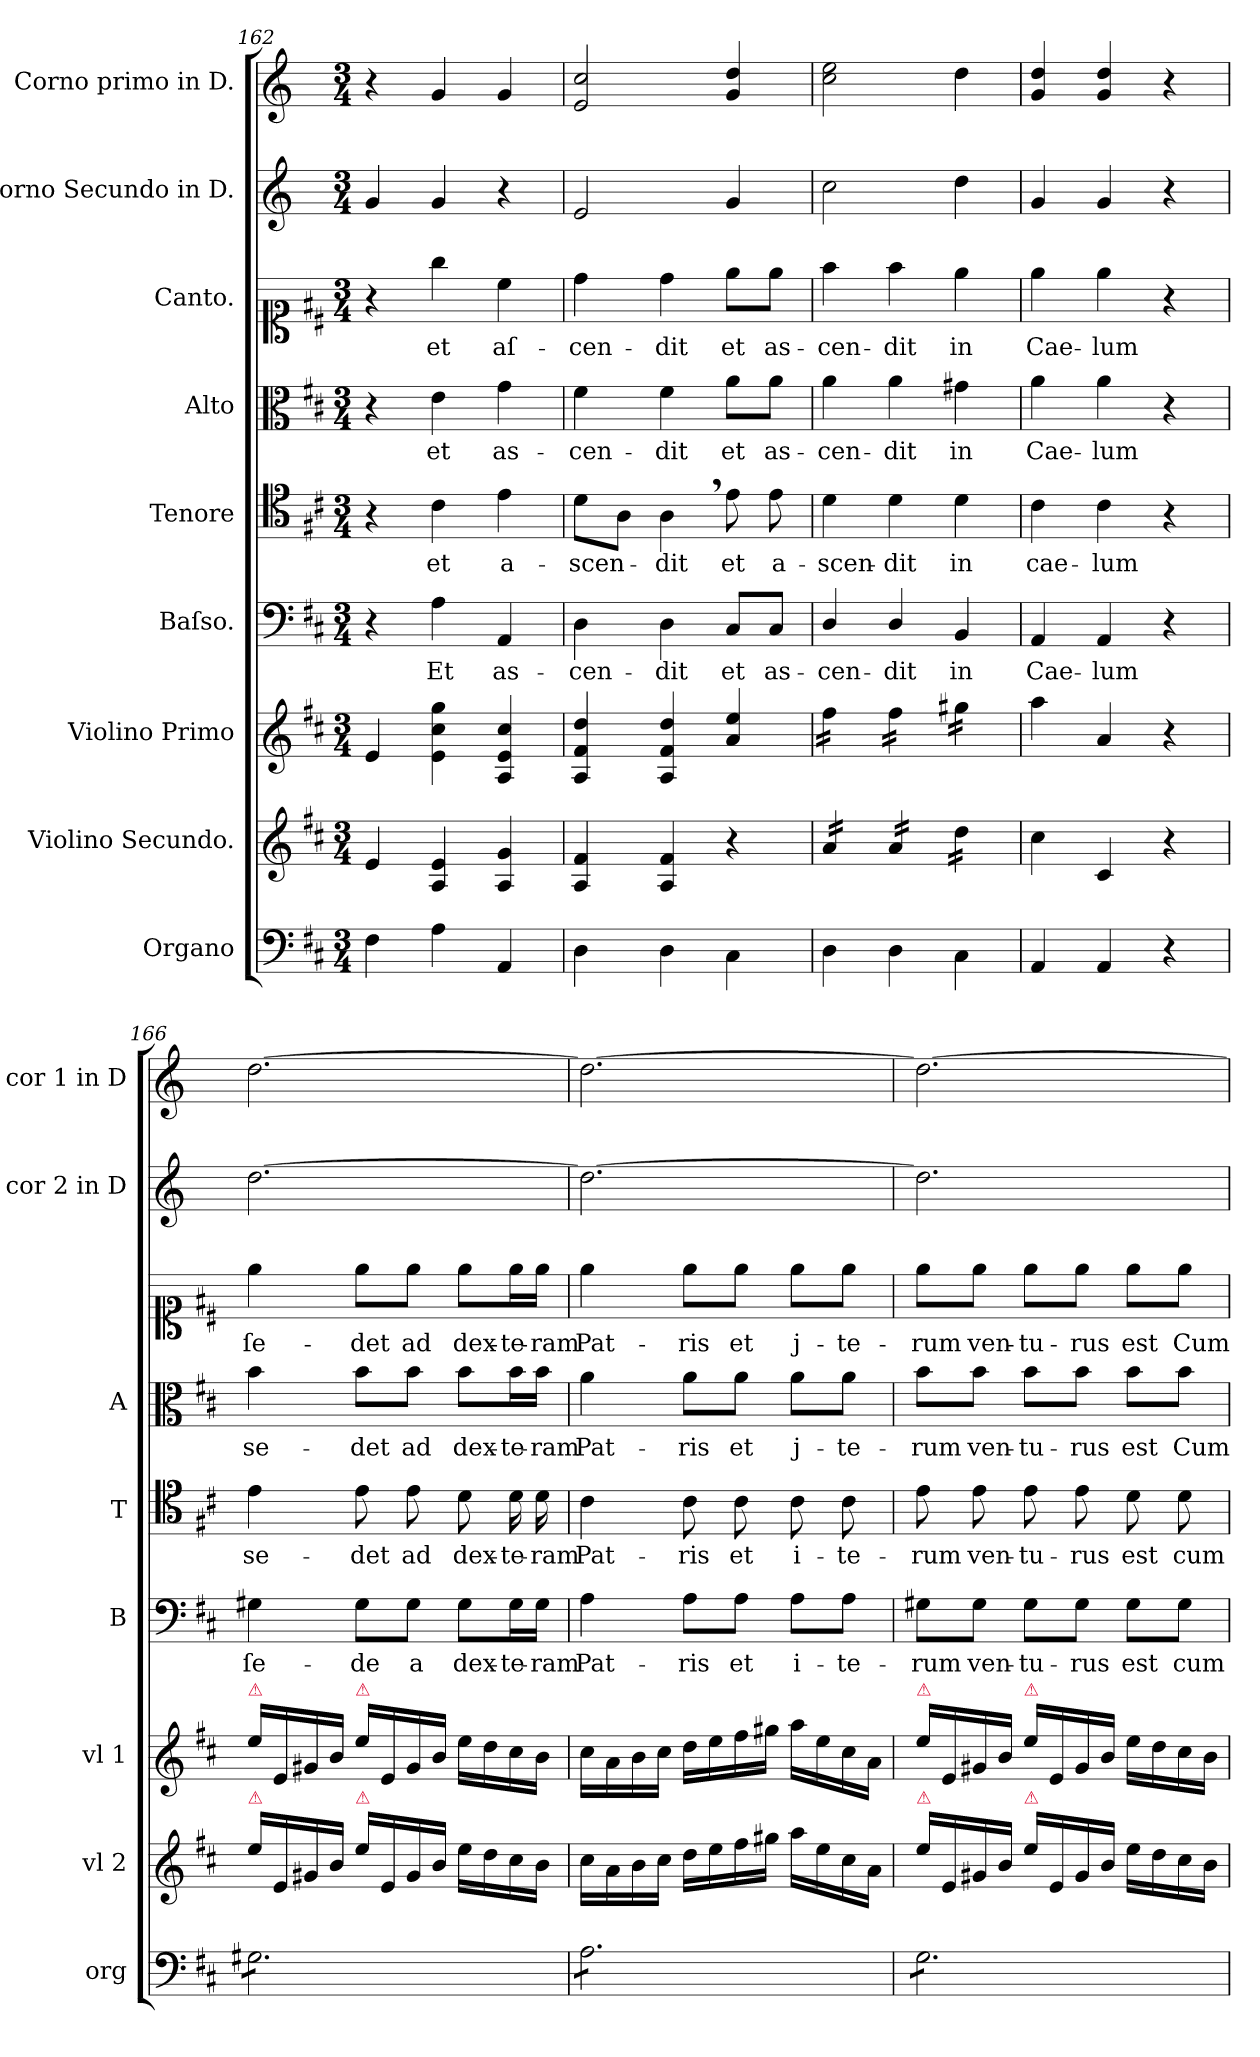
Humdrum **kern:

**kern	**kern	**kern	**kern	**text	**kern	**text	**kern	**text	**kern	**text	**kern	**kern
*part9	*part8	*part7	*part6	*part6	*part5	*part5	*part4	*part4	*part3	*part3	*part2	*part1
*staff9	*staff8	*staff7	*staff6	*staff6	*staff5	*staff5	*staff4	*staff4	*staff3	*staff3	*staff2	*staff1
*I"Organo	*I"Violino Secundo.	*I"Violino Primo	*I"Baſso.	*	*I"Tenore	*	*I"Alto	*	*I"Canto.	*	*I"Corno Secundo in D.	*I"Corno primo in D.
*I'org	*I'vl 2	*I'vl 1	*I'B	*	*I'T	*	*I'A	*	*	*	*I'cor 2 in D	*I'cor 1 in D
*clefF4	*clefG2	*clefG2	*clefF4	*	*clefC4	*	*clefC3	*	*clefC1	*	*clefG2	*clefG2
*	*	*	*	*	*	*	*	*	*	*	*ITrd6c10	*ITrd6c10
*k[f#c#]	*k[f#c#]	*k[f#c#]	*k[f#c#]	*	*k[f#c#]	*	*k[f#c#]	*	*k[f#c#]	*	*k[f#c#]	*k[f#c#]
*M3/4	*M3/4	*M3/4	*M3/4	*	*M3/4	*	*M3/4	*	*M3/4	*	*M3/4	*M3/4
=162	=162	=162	=162	=162	=162	=162	=162	=162	=162	=162	=162	=162
4F#\	4e/	4e/	4r	.	4r	.	4r	.	4r	.	4A/	4r
4A\	4A/ 4e/	4e\ 4cc#\ 4gg\	4A\	Et	4c#\	-et	4e\	et	4gg\	et	4A/	4A/
4AA/	4A/ 4g/	4A/ 4e/ 4cc#/	4AA/	as-	4e\	a-	4g\	as-	4cc#\	aſ-	4r	4A/
=163	=163	=163	=163	=163	=163	=163	=163	=163	=163	=163	=163	=163
4D\	4A/ 4f#/	4A/ 4f#/ 4dd/	4D\	-cen-	8d\L	-scen-	4f#\	-cen-	4dd\	-cen-	2F#/	2F#/ 2d/
.	.	.	.	.	8A\J	.	.	.	.	.	.	.
4D\	4A/ 4f#/	4A/ 4f#/ 4dd/	4D\	-dit	4A,\	-dit	4f#\	-dit	4dd\	-dit	.	.
!	!	!	!	!	!	!	!	!LO:LY:i	!	!	!	!
4C#\	4r	4a/ 4ee/	8C#/L	et	8e\	et	8a\L	et	8ee\L	et	4A/	4A/ 4e/
!	!	!	!	!	!	!	!	!LO:LY:i	!	!	!	!
.	.	.	8C#/J	as-	8e\	a-	8a\J	as-	8ee\J	as-	.	.
=164	=164	=164	=164	=164	=164	=164	=164	=164	=164	=164	=164	=164
!	!	!	!	!	!	!	!	!LO:LY:i	!	!	!	!
*	*tremolo	*	*	*	*	*	*	*	*	*	*	*
*	*	*tremolo	*	*	*	*	*	*	*	*	*	*
4D\	16a/LL	16ff#\LL	4D/	-cen-	4d\	-scen-	4a\	-cen-	4ff#\	-cen-	2d\	2d\ 2f#\
.	16a/	16ff#\	.	.	.	.	.	.	.	.	.	.
.	16a/	16ff#\	.	.	.	.	.	.	.	.	.	.
.	16a/JJ	16ff#\JJ	.	.	.	.	.	.	.	.	.	.
!	!	!	!	!	!	!	!	!LO:LY:i	!	!	!	!
4D\	16a/LL	16ff#\LL	4D/	-dit	4d\	-dit	4a\	-dit	4ff#\	-dit	.	.
.	16a/	16ff#\	.	.	.	.	.	.	.	.	.	.
.	16a/	16ff#\	.	.	.	.	.	.	.	.	.	.
.	16a/JJ	16ff#\JJ	.	.	.	.	.	.	.	.	.	.
4C#\	16dd\LL	16gg#X\LL	4BB/	in	4d\	in	4g#X\	in	4ee\	in	4e\	4e\
.	16dd\	16gg#X\	.	.	.	.	.	.	.	.	.	.
.	16dd\	16gg#X\	.	.	.	.	.	.	.	.	.	.
.	16dd\JJ	16gg#X\JJ	.	.	.	.	.	.	.	.	.	.
*	*	*Xtremolo	*	*	*	*	*	*	*	*	*	*
*	*Xtremolo	*	*	*	*	*	*	*	*	*	*	*
=165	=165	=165	=165	=165	=165	=165	=165	=165	=165	=165	=165	=165
4AA/	4cc#\	4aa\	4AA/	Cae-	4c#\	cae-	4a\	Cae-	4ee\	Cae-	4A/	4A/ 4e/
4AA/	4c#/	4a/	4AA/	-lum	4c#\	-lum	4a\	-lum	4ee\	-lum	4A/	4A/ 4e/
4r	4r	4r	4r	.	4r	.	4r	.	4r	.	4r	4r
=166	=166	=166	=166	=166	=166	=166	=166	=166	=166	=166	=166	=166
!	!	!LO:TX:a:color=crimson:t=⚠	!	!	!	!	!	!	!	!	!	!
!	!LO:TX:a:color=crimson:t=⚠	!	!	!	!	!	!	!	!	!	!	!
*tremolo	*	*	*	*	*	*	*	*	*	*	*	*
8G#X\L	16ee\LL	16ee\LL	4G#X\	ſe-	4e\	se-	4b\	se-	4ee\	ſe-	[2.e\	[2.e\
.	16e/	16e/	.	.	.	.	.	.	.	.	.	.
8G#X\	16g#X/	16g#X/	.	.	.	.	.	.	.	.	.	.
.	16b/JJ	16b/JJ	.	.	.	.	.	.	.	.	.	.
!	!	!LO:TX:a:color=crimson:t=⚠	!	!	!	!	!	!	!	!	!	!
!	!LO:TX:a:color=crimson:t=⚠	!	!	!	!	!	!	!	!	!	!	!
8G#X\	16ee\LL	16ee\LL	8G#\L	-de	8e\	-det	8b\L	-det	8ee\L	-det	.	.
.	16e/	16e/	.	.	.	.	.	.	.	.	.	.
8G#X\	16g#/	16g#/	8G#\J	a	8e\	ad	8b\J	ad	8ee\J	ad	.	.
.	16b/JJ	16b/JJ	.	.	.	.	.	.	.	.	.	.
8G#X\	16ee\LL	16ee\LL	8G#\L	dex-	8d\	dex-	8b\L	dex-	8ee\L	dex-	.	.
.	16dd\	16dd\	.	.	.	.	.	.	.	.	.	.
8G#X\J	16cc#\	16cc#\	16G#\L	-te-	16d\	-te-	16b\L	-te-	16ee\L	-te-	.	.
.	16b\JJ	16b\JJ	16G#\JJ	-ram	16d\	-ram	16b\JJ	-ram	16ee\JJ	-ram	.	.
=167	=167	=167	=167	=167	=167	=167	=167	=167	=167	=167	=167	=167
8A\L	16cc#\LL	16cc#\LL	4A\	Pat-	4c#\	Pat-	4a\	Pat-	4ee\	Pat-	2.e\_	2.e\_
.	16a\	16a\	.	.	.	.	.	.	.	.	.	.
8A\	16b\	16b\	.	.	.	.	.	.	.	.	.	.
.	16cc#\JJ	16cc#\JJ	.	.	.	.	.	.	.	.	.	.
8A\	16dd\LL	16dd\LL	8A\L	-ris	8c#\	-ris	8a\L	-ris	8ee\L	-ris	.	.
.	16ee\	16ee\	.	.	.	.	.	.	.	.	.	.
8A\	16ff#\	16ff#\	8A\J	et	8c#\	et	8a\J	et	8ee\J	et	.	.
.	16gg#X\JJ	16gg#X\JJ	.	.	.	.	.	.	.	.	.	.
8A\	16aa\LL	16aa\LL	8A\L	i-	8c#\	i-	8a\L	j-	8ee\L	j-	.	.
.	16ee\	16ee\	.	.	.	.	.	.	.	.	.	.
8A\J	16cc#\	16cc#\	8A\J	-te-	8c#\	-te-	8a\J	-te-	8ee\J	-te-	.	.
.	16a\JJ	16a\JJ	.	.	.	.	.	.	.	.	.	.
=168	=168	=168	=168	=168	=168	=168	=168	=168	=168	=168	=168	=168
!	!	!LO:TX:a:color=crimson:t=⚠	!	!	!	!	!	!	!	!	!	!
!	!LO:TX:a:color=crimson:t=⚠	!	!	!	!	!	!	!	!	!	!	!
8G\L	16ee\LL	16ee\LL	8G#X\L	-rum	8e\	-rum	8b\L	-rum	8ee\L	-rum	2.e\]	2.e\_
.	16e/	16e/	.	.	.	.	.	.	.	.	.	.
8G\	16g#X/	16g#X/	8G#\J	ven-	8e\	ven-	8b\J	ven-	8ee\J	ven-	.	.
.	16b/JJ	16b/JJ	.	.	.	.	.	.	.	.	.	.
!	!	!LO:TX:a:color=crimson:t=⚠	!	!	!	!	!	!	!	!	!	!
!	!LO:TX:a:color=crimson:t=⚠	!	!	!	!	!	!	!	!	!	!	!
8G\	16ee\LL	16ee\LL	8G#\L	-tu-	8e\	-tu-	8b\L	-tu-	8ee\L	-tu-	.	.
.	16e/	16e/	.	.	.	.	.	.	.	.	.	.
8G\	16g#/	16g#/	8G#\J	-rus	8e\	-rus	8b\J	-rus	8ee\J	-rus	.	.
.	16b/JJ	16b\JJ	.	.	.	.	.	.	.	.	.	.
8G\	16ee\LL	16ee\LL	8G#\L	est	8d\	est	8b\L	est	8ee\L	est	.	.
.	16dd\	16dd\	.	.	.	.	.	.	.	.	.	.
8G\J	16cc#\	16cc#\	8G#\J	cum	8d\	cum	8b\J	Cum	8ee\J	Cum	.	.
*Xtremolo	*	*	*	*	*	*	*	*	*	*	*	*
.	16b\JJ	16b\JJ	.	.	.	.	.	.	.	.	.	.
=	=	=	=	=	=	=	=	=	=	=	=	=
*-	*-	*-	*-	*-	*-	*-	*-	*-	*-	*-	*-	*-
